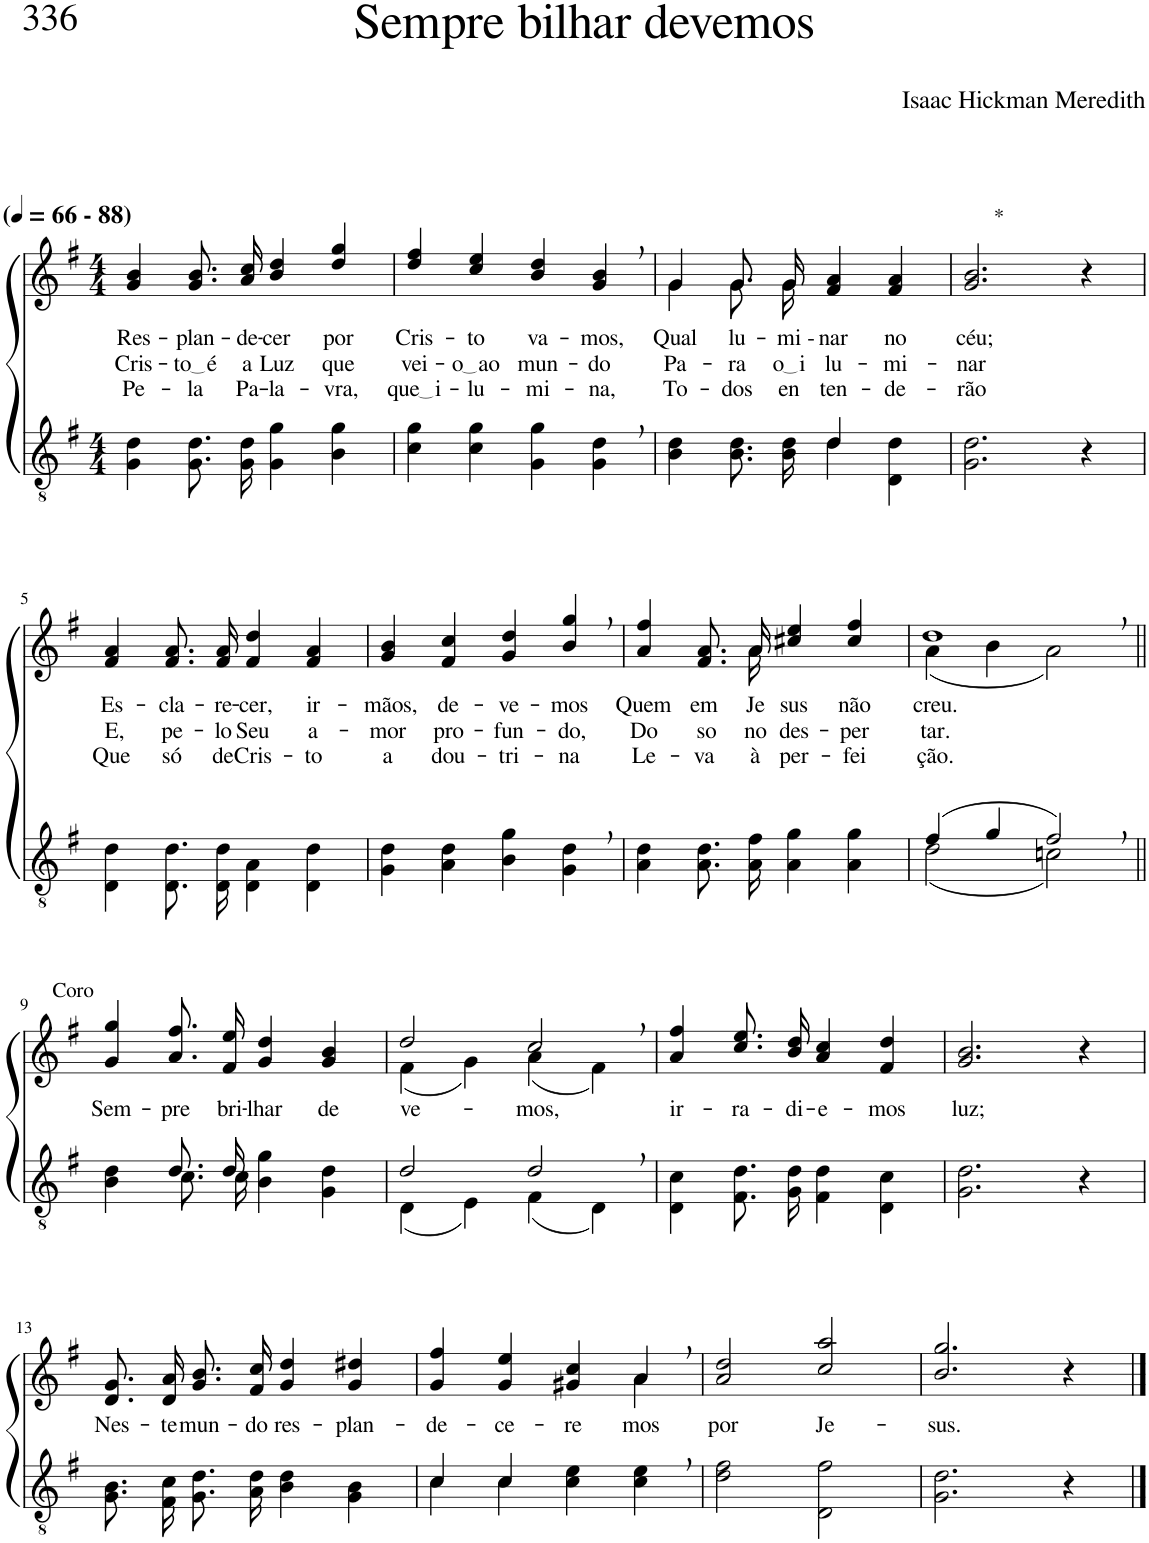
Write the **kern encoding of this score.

**kern	**kern	**text	**text	**text
*part2	*part1	*part1	*part1	*part1
*staff2	*staff1	*staff1	*staff1	*staff1
*I"Parte III e IV	*I"Parte I e II	*	*	*
*clefGv2	*clefG2	*	*	*
*Trd3c5	*Trd3c5	*	*	*
*k[f#]	*k[f#]	*	*	*
*M4/4	*M4/4	*	*	*
*MM66	*MM66	*	*	*
=1	=1	=1	=1	=1
!	!LO:TX:a:B:t=(	!	!	!
!	!LO:TX:a:B:t=- 88)	!	!	!
!	!	!LO:LY:b	!LO:LY:b	!LO:LY:b
4G\ 4d\	4g/ 4b/	Res-	Cris-	Pe-
!	!	!LO:LY:b	!LO:LY:b	!LO:LY:b
8.G\ 8.d\L	8.g/ 8.b/L	-plan-	to é	-la
!	!	!LO:LY:b	!LO:LY:b	!LO:LY:b
16G\ 16d\Jk	16a/ 16cc/Jk	-de-	a	-Pa-
!	!	!LO:LY:b	!LO:LY:b	!LO:LY:b
4G\ 4g\	4b/ 4dd/	-cer	Luz	-la-
!	!	!LO:LY:b	!LO:LY:b	!LO:LY:b
4B\ 4g\	4dd/ 4gg/	por	que	-vra,
=2	=2	=2	=2	=2
!	!	!LO:LY:b	!LO:LY:b	!LO:LY:b
4c\ 4g\	4dd/ 4ff#/	Cris-	vei-	que i
!	!	!LO:LY:b	!LO:LY:b	!LO:LY:b
4c\ 4g\	4cc/ 4ee/	-to	o ao	-lu-
!	!	!LO:LY:b	!LO:LY:b	!LO:LY:b
4G\ 4g\	4b/ 4dd/	va-	mun-	-mi-
!	!	!LO:LY:b	!LO:LY:b	!LO:LY:b
4G\, 4d\,	4g/, 4b/,	-mos,	-do	-na,
=3	=3	=3	=3	=3
*^	*	*	*	*
!	!	!	!LO:LY:b	!LO:LY:b	!LO:LY:b
*	*	*^	*	*	*
2ryy	4B\ 4d\	4g\	4g/	Qual	Pa-	To-
!	!	!	!	!LO:LY:b	!LO:LY:b	!LO:LY:b
.	8.B\ 8.d\L	8.g\L	8.g/L	lu-	-ra	-dos
!	!	!	!	!LO:LY:b	!LO:LY:b	!LO:LY:b
.	16B\ 16d\Jk	16g\Jk	16g/Jk	-mi --	o i	en-
!	!	!	!	!LO:LY:b	!LO:LY:b	!LO:LY:b
4d/	4d\	2ryy	4f#/ 4a/	-nar	-lu-	-ten-
!	!	!	!	!LO:LY:b	!LO:LY:b	!LO:LY:b
4ryy	4D\ 4d\	.	4f#/ 4a/	no	-mi-	-de-
=4	=4	=4	=4	=4	=4	=4
!	!	!LO:TX:a:t=*	!	!	!	!
!	!	!	!	!LO:LY:b	!LO:LY:b	!LO:LY:b
*v	*v	*	*	*	*	*
*	*v	*v	*	*	*
2.G\ 2.d\	2.g/ 2.b/	-céu;	-nar	-rão
4r	4r	.	.	.
!!LO:LB:g=z
=5	=5	=5	=5	=5
!	!	!LO:LY:b	!LO:LY:b	!LO:LY:b
4D\ 4d\	4f#/ 4a/	Es-	E,	Que
!	!	!LO:LY:b	!LO:LY:b	!LO:LY:b
8.D/ 8.d/L	8.f#/ 8.a/L	-cla-	pe-	só
!	!	!LO:LY:b	!LO:LY:b	!LO:LY:b
16D/ 16d/Jk	16f#/ 16a/Jk	-re-	-lo	de
!	!	!LO:LY:b	!LO:LY:b	!LO:LY:b
4D\ 4A\	4f#/ 4dd/	-cer,	Seu	Cris-
!	!	!LO:LY:b	!LO:LY:b	!LO:LY:b
4D\ 4d\	4f#/ 4a/	ir-	a-	-to
=6	=6	=6	=6	=6
!	!	!LO:LY:b	!LO:LY:b	!LO:LY:b
4G\ 4d\	4g/ 4b/	-mãos,	-mor	a
!	!	!LO:LY:b	!LO:LY:b	!LO:LY:b
4A\ 4d\	4f#/ 4cc/	de-	pro-	dou-
!	!	!LO:LY:b	!LO:LY:b	!LO:LY:b
4B\ 4g\	4g/ 4dd/	-ve-	-fun-	-tri-
!	!	!LO:LY:b	!LO:LY:b	!LO:LY:b
4G\, 4d\,	4b/, 4gg/,	-mos	-do,	-na
=7	=7	=7	=7	=7
!	!	!LO:LY:b	!LO:LY:b	!LO:LY:b
*	*^	*	*	*
4A\ 4d\	4a/ 4ff#/	4..ryy	Quem	Do	Le-
!	!	!	!LO:LY:b	!LO:LY:b	!LO:LY:b
8.A\ 8.d\L	8.f#/ 8.a/L	.	em	so-	-va
!	!	!	!LO:LY:b	!LO:LY:b	!LO:LY:b
16A\ 16f#\Jk	16a/Jk	16a\	Je-	-no	à
!	!	!	!LO:LY:b	!LO:LY:b	!LO:LY:b
4A\ 4g\	4cc#X/ 4ee/	2ryy	-sus	des-	per-
!	!	!	!LO:LY:b	!LO:LY:b	!LO:LY:b
4A\ 4g\	4cc#/ 4ff#/	.	não	-per-	-fei-
=8	=8	=8	=8	=8	=8
*^	*	*	*	*	*
!	!	!	!	!LO:LY:b	!LO:LY:b	!LO:LY:b
(4f#/	(2d\	1dd,	(4a\	creu.	-tar.	-ção.
4g/	.	.	4b\	.	.	.
2f#,/)	2cn\)	.	2a\)	.	.	.
!!LO:LB:g=z
=9||	=9||	=9||	=9||	=9||	=9||	=9||
!	!	!LO:TX:a:t=Coro	!	!	!	!
!	!	!	!	!LO:LY:b	!	!
*	*	*v	*v	*	*	*
4ryy	4B\ 4d\	4g/ 4gg/	Sem-	.	.
!	!	!	!LO:LY:b	!	!
8.d/L	8.c\L	8.a\ 8.ff#\L	-pre	.	.
!	!	!	!LO:LY:b	!	!
16d/Jk	16c\Jk	16f#\ 16ee\Jk	bri-	.	.
!	!	!	!LO:LY:b	!	!
2ryy	4B\ 4g\	4g/ 4dd/	-lhar	.	.
!	!	!	!LO:LY:b	!	!
.	4G\ 4d\	4g/ 4b/	de-	.	.
=10	=10	=10	=10	=10	=10
*	*	*^	*	*	*
!	!	!	!	!LO:LY:b	!	!
2d/	(4D\	2dd/	(4f#\	-ve-	.	.
.	4E\)	.	4g\)	.	.	.
!	!	!	!	!LO:LY:b	!	!
2d,/	(4F#\	2cc,/	(4a\	-mos,	.	.
.	4D\)	.	4f#\)	.	.	.
=11	=11	=11	=11	=11	=11	=11
!	!	!	!	!LO:LY:b	!	!
*v	*v	*	*	*	*	*
*	*v	*v	*	*	*
4D\ 4c\	4a/ 4ff#/	ir-	.	.
!	!	!LO:LY:b	!	!
8.F#/ 8.d/L	8.cc\ 8.ee\L	-ra-	.	.
!	!	!LO:LY:b	!	!
16G/ 16d/Jk	16b\ 16dd\Jk	-di-	.	.
!	!	!LO:LY:b	!	!
4F#\ 4d\	4a/ 4cc/	-e-	.	.
!	!	!LO:LY:b	!	!
4D\ 4c\	4f#/ 4dd/	-mos	.	.
=12	=12	=12	=12	=12
!	!	!LO:LY:b	!	!
2.G\ 2.d\	2.g/ 2.b/	luz;	.	.
4r	4r	.	.	.
!!LO:LB:g=z
=13	=13	=13	=13	=13
!	!	!LO:LY:b	!	!
8.G/ 8.B/L	8.d/ 8.g/L	Nes-	.	.
!	!	!LO:LY:b	!	!
16F#/ 16c/Jk	16d/ 16a/Jk	-te	.	.
!	!	!LO:LY:b	!	!
8.G\ 8.d\L	8.g/ 8.b/L	mun-	.	.
!	!	!LO:LY:b	!	!
16A\ 16d\Jk	16f#/ 16cc/Jk	-do	.	.
!	!	!LO:LY:b	!	!
4B\ 4d\	4g/ 4dd/	res-	.	.
!	!	!LO:LY:b	!	!
4G\ 4B\	4g/ 4dd#X/	-plan-	.	.
=14	=14	=14	=14	=14
*^	*	*	*	*
!	!	!	!LO:LY:b	!	!
*	*	*^	*	*	*
4c\	4c/	4g/ 4ff#/	2.ryy	-de-	.	.
!	!	!	!	!LO:LY:b	!	!
4c\	4c/	4g/ 4ee/	.	-ce-	.	.
!	!	!	!	!LO:LY:b	!	!
4c\ 4e\	2ryy	4g#X/ 4cc/	.	-re-	.	.
!	!	!	!	!LO:LY:b	!	!
4c\, 4e\,	.	4a,/	4a\	-mos	.	.
*v	*v	*	*	*	*	*
=15	=15	=15	=15	=15	=15
!	!	!	!LO:LY:b	!	!
*	*v	*v	*	*	*
2d\ 2f#\	2a/ 2dd/	por	.	.
!	!	!LO:LY:b	!	!
2D\ 2f#\	2cc/ 2aa/	Je-	.	.
=16	=16	=16	=16	=16
!	!	!LO:LY:b	!	!
2.G\ 2.d\	2.b/ 2.gg/	-sus.	.	.
4r	4r	.	.	.
==	==	==	==	==
*-	*-	*-	*-	*-
